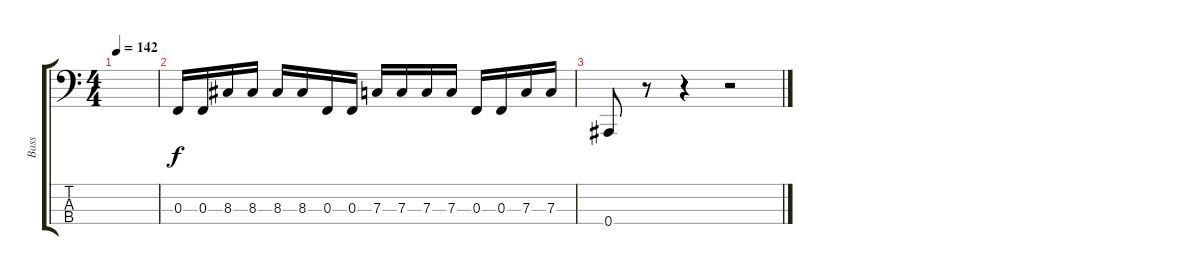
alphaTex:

\track ("Bass" "Bass") {instrument electricbassfinger}
\staff {score tabs}
\tuning (Eb2 Bb1 F1 Bb0) {hide}
\ts (4 4)
\tempo 142
\clef f4
\ks c
|
0.3.16 0.3.16 8.3.16 8.3.16 8.3.16 8.3.16 0.3.16 0.3.16 7.3.16 7.3.16 7.3.16 7.3.16 0.3.16 0.3.16 7.3.16 7.3.16 |
0.4.8 r.8 r.4 r.2
